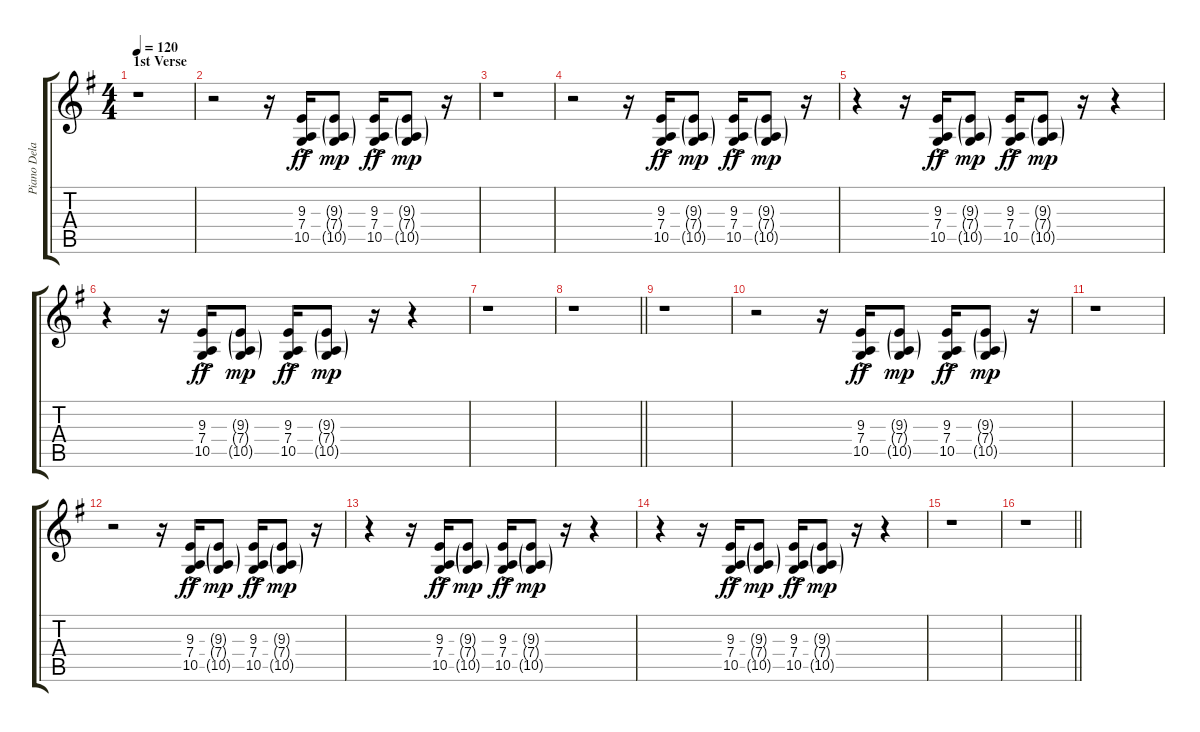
\track ("Piano Delay" "Piano Dela") {instrument acousticgrandpiano}
\staff {score tabs}
\tuning (E4 B3 G3 D3 A2 E2) {hide}
\ts (4 4)
\section ("" "1st Verse")
\tempo 120
\clef g2
\ks eminor
r.1{dy mp} |
r.2 r.16 (9.3 7.4 10.5{ac}).16{dy ff} (9.3{g} 7.4{g} 10.5{g}).8{dy mp} (9.3 7.4 10.5{ac}).16{dy ff} (9.3{g} 7.4{g} 10.5{g}).8{dy mp} r.16 |
r.1 |
r.2 r.16 (9.3 7.4 10.5{ac}).16{dy ff} (9.3{g} 7.4{g} 10.5{g}).8{dy mp} (9.3 7.4 10.5{ac}).16{dy ff} (9.3{g} 7.4{g} 10.5{g}).8{dy mp} r.16 |
r.4 r.16 (9.3 7.4 10.5{ac}).16{dy ff} (9.3{g} 7.4{g} 10.5{g}).8{dy mp} (9.3 7.4 10.5{ac}).16{dy ff} (9.3{g} 7.4{g} 10.5{g}).8{dy mp} r.16 r.4 |
r.4 r.16 (9.3 7.4 10.5{ac}).16{dy ff} (9.3{g} 7.4{g} 10.5{g}).8{dy mp} (9.3 7.4 10.5{ac}).16{dy ff} (9.3{g} 7.4{g} 10.5{g}).8{dy mp} r.16 r.4 |
r.1 |
\barLineRight lightlight
r.1 |
r.1 |
r.2 r.16 (9.3 7.4 10.5{ac}).16{dy ff} (9.3{g} 7.4{g} 10.5{g}).8{dy mp} (9.3 7.4 10.5{ac}).16{dy ff} (9.3{g} 7.4{g} 10.5{g}).8{dy mp} r.16 |
r.1 |
r.2 r.16 (9.3 7.4 10.5{ac}).16{dy ff} (9.3{g} 7.4{g} 10.5{g}).8{dy mp} (9.3 7.4 10.5{ac}).16{dy ff} (9.3{g} 7.4{g} 10.5{g}).8{dy mp} r.16 |
r.4 r.16 (9.3 7.4 10.5{ac}).16{dy ff} (9.3{g} 7.4{g} 10.5{g}).8{dy mp} (9.3 7.4 10.5{ac}).16{dy ff} (9.3{g} 7.4{g} 10.5{g}).8{dy mp} r.16 r.4 |
r.4 r.16 (9.3 7.4 10.5{ac}).16{dy ff} (9.3{g} 7.4{g} 10.5{g}).8{dy mp} (9.3 7.4 10.5{ac}).16{dy ff} (9.3{g} 7.4{g} 10.5{g}).8{dy mp} r.16 r.4 |
r.1 |
\barLineRight lightlight
r.1
